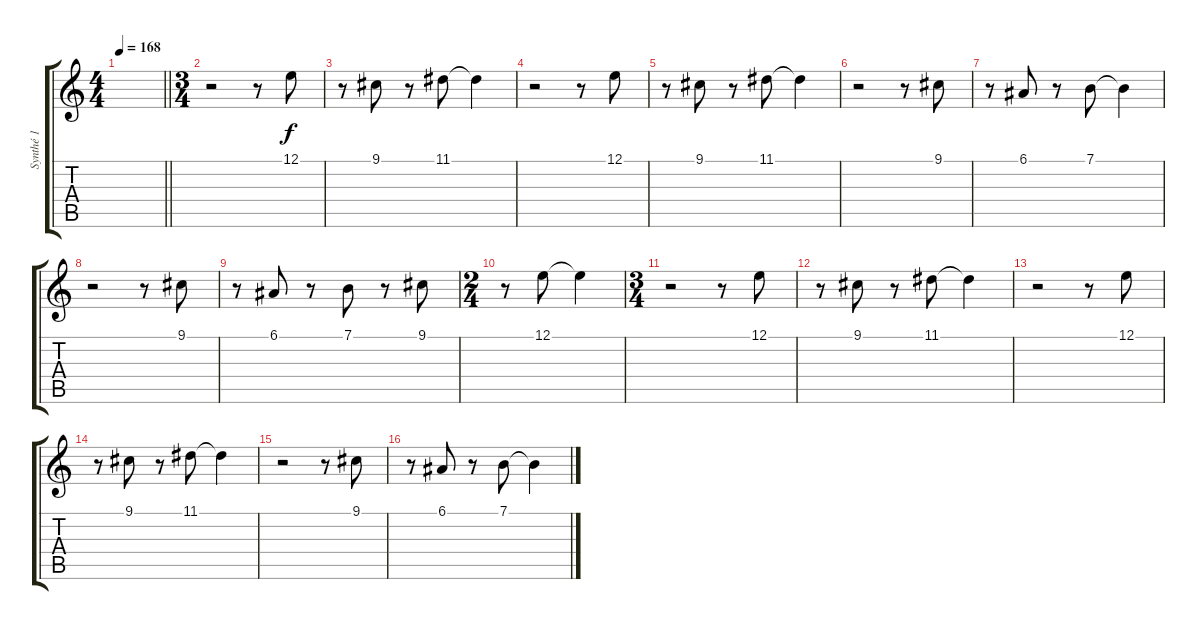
\track ("Synthé 1" "Synthé 1") {instrument stringensemble1}
\staff {score tabs}
\tuning (E4 B3 G3 D3 A2 E2) {hide}
\ts (4 4)
\tempo 168
\clef g2
\barLineRight lightlight
\ks c
|
\ts (3 4)
r.2 r.8 12.1.8 |
r.8 9.1.8 r.8 11.1.8 11.1{t}.4 |
r.2 r.8 12.1.8 |
r.8 9.1.8 r.8 11.1.8 11.1{t}.4 |
r.2 r.8 9.1.8 |
r.8 6.1.8 r.8 7.1.8 7.1{t}.4 |
r.2 r.8 9.1.8 |
r.8 6.1.8 r.8 7.1.8 r.8 9.1.8 |
\ts (2 4)
r.8 12.1.8 12.1{t}.4 |
\ts (3 4)
r.2 r.8 12.1.8 |
r.8 9.1.8 r.8 11.1.8 11.1{t}.4 |
r.2 r.8 12.1.8 |
r.8 9.1.8 r.8 11.1.8 11.1{t}.4 |
r.2 r.8 9.1.8 |
r.8 6.1.8 r.8 7.1.8 7.1{t}.4
